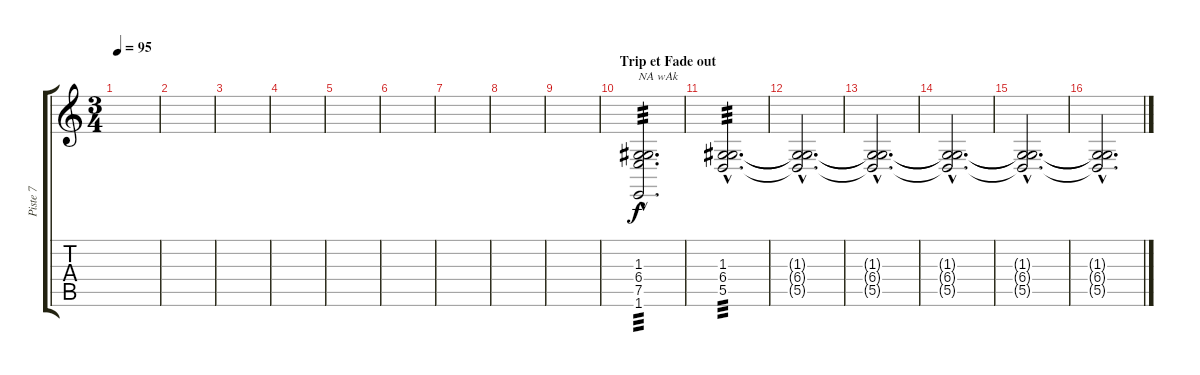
\track ("Piste 7" "Piste 7") {instrument brightacousticpiano}
\staff {score tabs}
\tuning (E4 B3 G3 D3 A2 Eb2) {hide}
\ts (3 4)
\tempo 95
\clef g2
\ks c
|
|
|
|
|
|
|
|
|
\section ("" "Trip et Fade out")
(1.3{hac} 6.4{hac} 7.5{hac} 1.6{hac}).2{d txt "NA wAk" tp 3 volume 16 instrument fx8scifi} |
(1.3{hac} 6.4{hac} 5.5{hac}).2{d tp 3} |
(1.3{hac t} 6.4{hac t} 5.5{hac t}).2{d} |
(1.3{hac t} 6.4{hac t} 5.5{hac t}).2{d} |
(1.3{hac t} 6.4{hac t} 5.5{hac t}).2{d} |
(1.3{hac t} 6.4{hac t} 5.5{hac t}).2{d} |
(1.3{hac t} 6.4{hac t} 5.5{hac t}).2{d}
